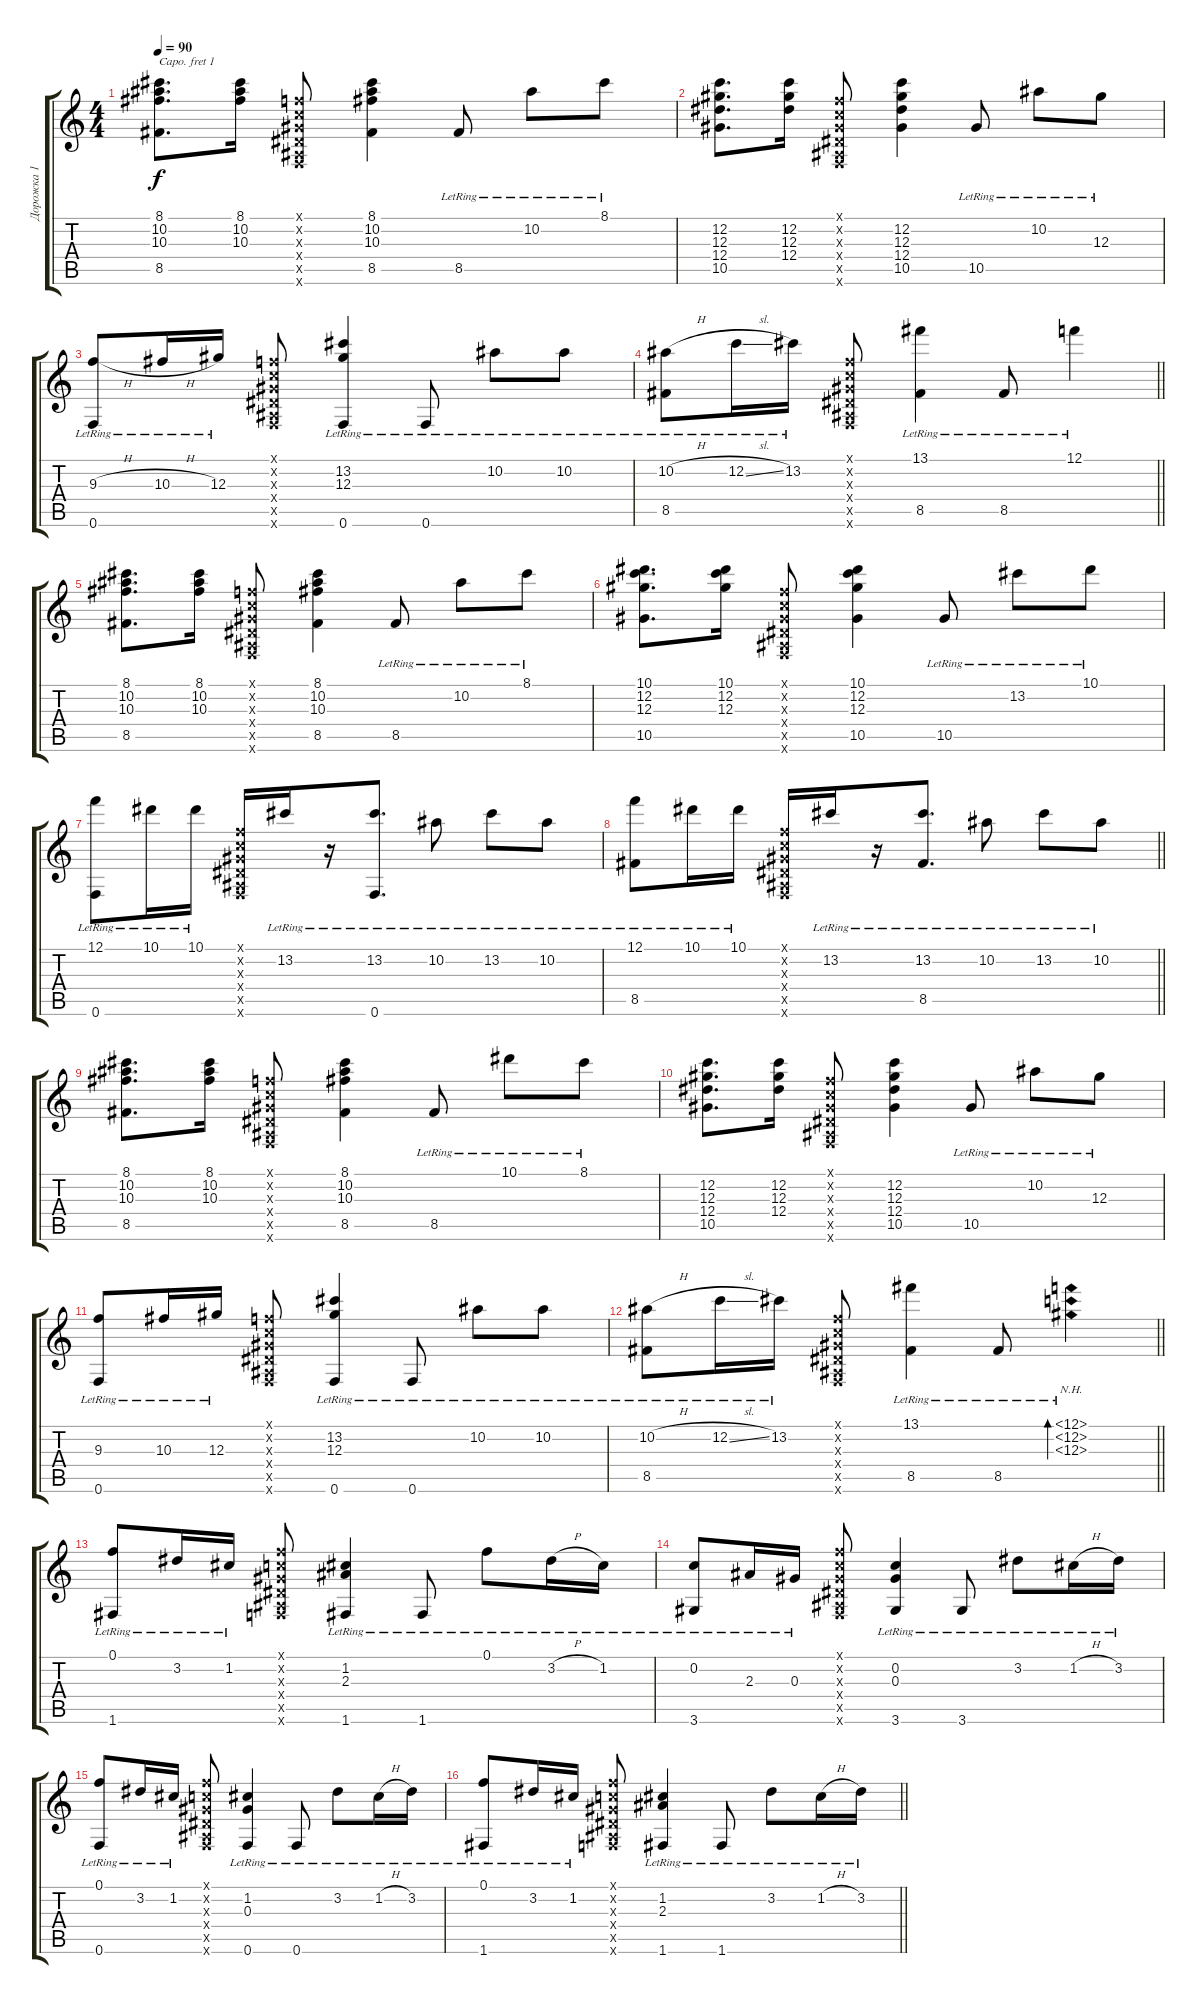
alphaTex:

\track ("Дорожка 1" "Дорожка 1") {instrument acousticguitarsteel}
\staff {score tabs}
\capo 1
\tuning (E4 B3 G3 D3 A2 E2) {hide}
\ts (4 4)
\tempo 90
\clef g2
\ks c
(8.1 10.2 10.3 8.5).8{d dy f} (8.1 10.2 10.3).16 (0.1{x} 0.2{x} 0.3{x} 0.4{x} 0.5{x} 0.6{x}).8 (8.1 10.2 10.3 8.5).4 8.5{lr}.8 10.2{lr}.8 8.1{lr}.8 |
(12.2 12.3 12.4 10.5).8{d} (12.2 12.3 12.4).16 (0.1{x} 0.2{x} 0.3{x} 0.4{x} 0.5{x} 0.6{x}).8 (12.2 12.3 12.4 10.5).4 10.5{lr}.8 10.2{lr}.8 12.3{lr}.8 |
(9.3{h lr} 0.6{lr}).8 10.3{h lr}.16 12.3{lr}.16 (0.1{x} 0.2{x} 0.3{x} 0.4{x} 0.5{x} 0.6{x}).8 (13.2{lr} 12.3{lr} 0.6{lr}).4 0.6{lr}.8 10.2{lr}.8 10.2{lr}.8 |
\barLineRight lightlight
(10.2{h lr} 8.5{lr}).8 12.2{sl lr}.16 13.2{lr}.16 (0.1{x} 0.2{x} 0.3{x} 0.4{x} 0.5{x} 0.6{x}).8 (13.1{lr} 8.5{lr}).4 8.5{lr}.8 12.1{lr}.4 |
(8.1 10.2 10.3 8.5).8{d} (8.1 10.2 10.3).16 (0.1{x} 0.2{x} 0.3{x} 0.4{x} 0.5{x} 0.6{x}).8 (8.1 10.2 10.3 8.5).4 8.5{lr}.8 10.2{lr}.8 8.1{lr}.8 |
(10.1 12.2 12.3 10.5).8{d} (10.1 12.2 12.3).16 (0.1{x} 0.2{x} 0.3{x} 0.4{x} 0.5{x} 0.6{x}).8 (10.1 12.2 12.3 10.5).4 10.5{lr}.8 13.2{lr}.8 10.1{lr}.8 |
(12.1 0.6{lr}).8 10.1{lr}.16 10.1{lr}.16 (0.1{x} 0.2{x} 0.3{x} 0.4{x} 0.5{x} 0.6{x}).16 13.2{lr}.16 r.16 (13.2 0.6{lr}).8{d} 10.2{lr}.8 13.2{lr}.8 10.2{lr}.8 |
\barLineRight lightlight
(12.1 8.5{lr}).8 10.1{lr}.16 10.1{lr}.16 (0.1{x} 0.2{x} 0.3{x} 0.4{x} 0.5{x} 0.6{x}).16 13.2{lr}.16 r.16 (13.2{lr} 8.5{lr}).8{d} 10.2{lr}.8 13.2{lr}.8 10.2{lr}.8 |
(8.1 10.2 10.3 8.5).8{d} (8.1 10.2 10.3).16 (0.1{x} 0.2{x} 0.3{x} 0.4{x} 0.5{x} 0.6{x}).8 (8.1 10.2 10.3 8.5).4 8.5{lr}.8 10.1{lr}.8 8.1{lr}.8 |
(12.2 12.3 12.4 10.5).8{d} (12.2 12.3 12.4).16 (0.1{x} 0.2{x} 0.3{x} 0.4{x} 0.5{x} 0.6{x}).8 (12.2 12.3 12.4 10.5).4 10.5{lr}.8 10.2{lr}.8 12.3{lr}.8 |
(9.3{lr} 0.6{lr}).8 10.3{lr}.16 12.3{lr}.16 (0.1{x} 0.2{x} 0.3{x} 0.4{x} 0.5{x} 0.6{x}).8 (13.2{lr} 12.3{lr} 0.6{lr}).4 0.6{lr}.8 10.2{lr}.8 10.2{lr}.8 |
\barLineRight lightlight
(10.2{h lr} 8.5{lr}).8 12.2{sl lr}.16 13.2{lr}.16 (0.1{x} 0.2{x} 0.3{x} 0.4{x} 0.5{x} 0.6{x}).8 (13.1{lr} 8.5{lr}).4 8.5{lr}.8 (12.1{nh lr} 12.2{nh} 12.3{nh}).4{bd 120} |
(0.1{lr} 1.6{lr}).8 3.2{lr}.16 1.2{lr}.16 (0.1{x} 0.2{x} 0.3{x} 0.4{x} 0.5{x} 0.6{x}).8 (1.2{lr} 2.3{lr} 1.6{lr}).4 1.6{lr}.8 0.1{lr}.8 3.2{h lr}.16 1.2{lr}.16 |
(0.2{lr} 3.6{lr}).8 2.3{lr}.16 0.3{lr}.16 (0.1{x} 0.2{x} 0.3{x} 0.4{x} 0.5{x} 0.6{x}).8 (0.2{lr} 0.3{lr} 3.6{lr}).4 3.6{lr}.8 3.2{lr}.8 1.2{h lr}.16 3.2{lr}.16 |
(0.1 0.6{lr}).8 3.2{lr}.16 1.2{lr}.16 (0.1{x} 0.2{x} 0.3{x} 0.4{x} 0.5{x} 0.6{x}).8 (1.2{lr} 0.3{lr} 0.6{lr}).4 0.6{lr}.8 3.2{lr}.8 1.2{h lr}.16 3.2{lr}.16 |
\barLineRight lightlight
(0.1 1.6{lr}).8 3.2{lr}.16 1.2{lr}.16 (0.1{x} 0.2{x} 0.3{x} 0.4{x} 0.5{x} 0.6{x}).8 (1.2{lr} 2.3{lr} 1.6{lr}).4 1.6{lr}.8 3.2{lr}.8 1.2{h lr}.16 3.2{lr}.16
